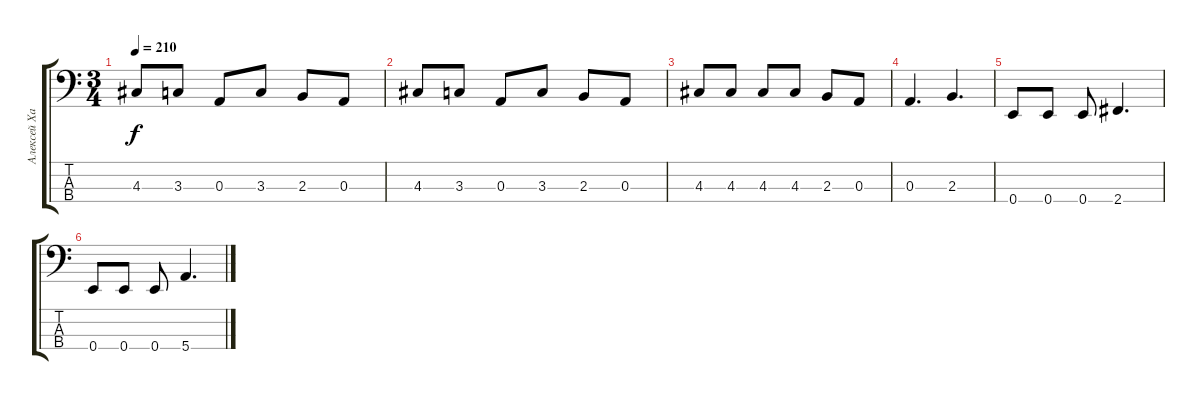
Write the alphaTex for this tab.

\track ("Алексей Харьков" "Алексей Ха") {instrument electricbasspick}
\staff {score tabs}
\tuning (G2 D2 A1 E1) {hide}
\ts (3 4)
\tempo 210
\clef f4
\ks c
4.3.8{dy f} 3.3.8 0.3.8 3.3.8 2.3.8 0.3.8 |
4.3.8 3.3.8 0.3.8 3.3.8 2.3.8 0.3.8 |
4.3.8 4.3.8 4.3.8 4.3.8 2.3.8 0.3.8 |
0.3.4{d} 2.3.4{d} |
0.4.8 0.4.8 0.4.8 2.4.4{d} |
0.4.8 0.4.8 0.4.8 5.4.4{d}
